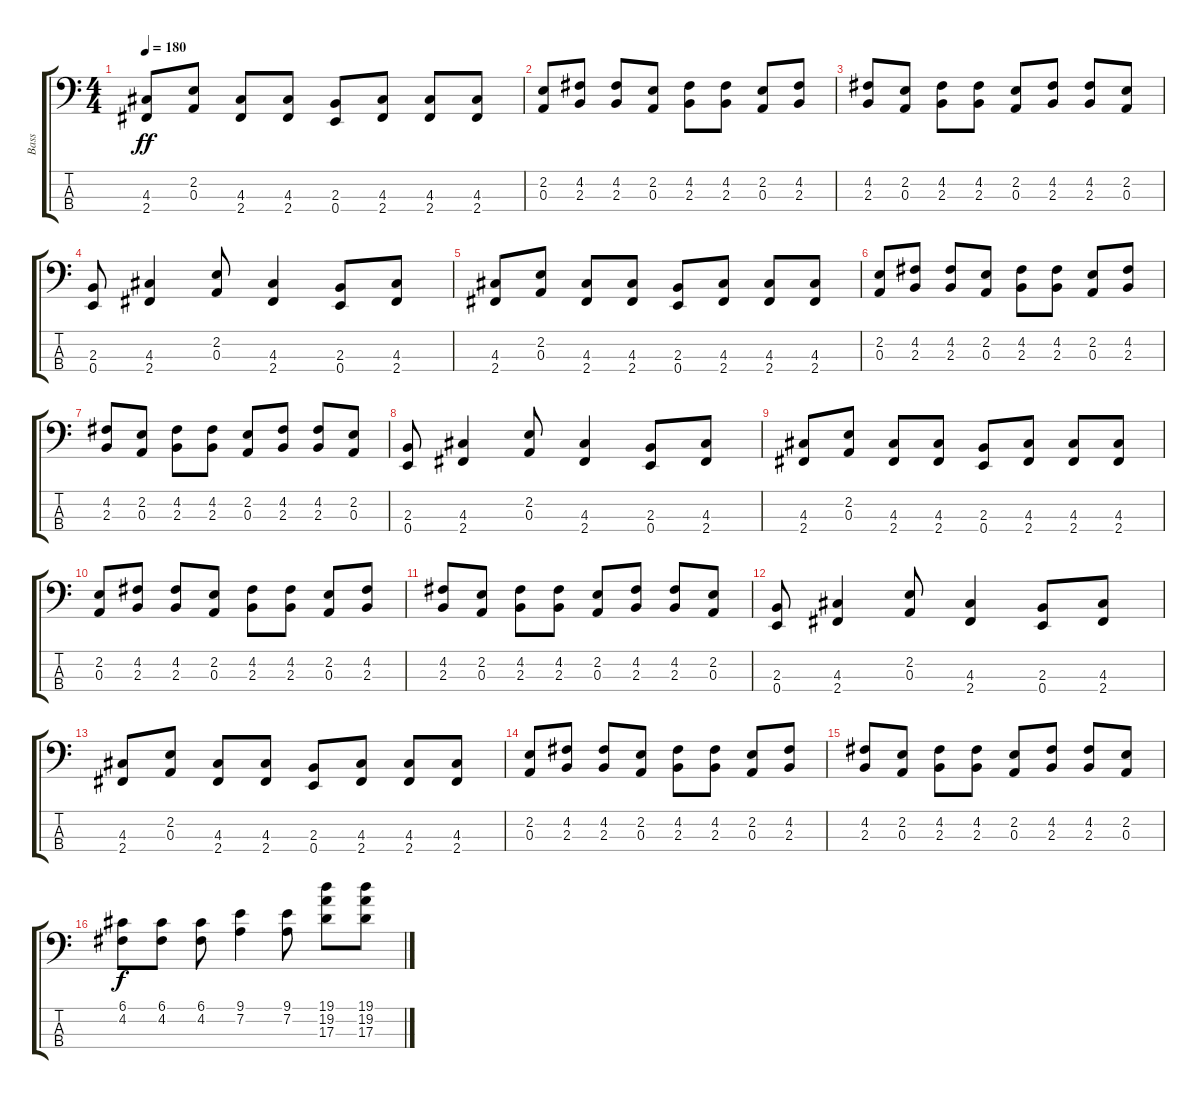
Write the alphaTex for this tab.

\track ("Bass" "Bass") {instrument electricbasspick}
\staff {score tabs}
\tuning (G2 D2 A1 E1) {hide}
\ts (4 4)
\tempo 180
\clef f4
\ks c
(4.3 2.4).8{dy ff} (2.2 0.3).8 (4.3 2.4).8 (4.3 2.4).8 (2.3 0.4).8 (4.3 2.4).8 (4.3 2.4).8 (4.3 2.4).8 |
(2.2 0.3).8 (4.2 2.3).8 (4.2 2.3).8 (2.2 0.3).8 (4.2 2.3).8 (4.2 2.3).8 (2.2 0.3).8 (4.2 2.3).8 |
(4.2 2.3).8 (2.2 0.3).8 (4.2 2.3).8 (4.2 2.3).8 (2.2 0.3).8 (4.2 2.3).8 (4.2 2.3).8 (2.2 0.3).8 |
(2.3 0.4).8 (4.3 2.4).4 (2.2 0.3).8 (4.3 2.4).4 (2.3 0.4).8 (4.3 2.4).8 |
(4.3 2.4).8 (2.2 0.3).8 (4.3 2.4).8 (4.3 2.4).8 (2.3 0.4).8 (4.3 2.4).8 (4.3 2.4).8 (4.3 2.4).8 |
(2.2 0.3).8 (4.2 2.3).8 (4.2 2.3).8 (2.2 0.3).8 (4.2 2.3).8 (4.2 2.3).8 (2.2 0.3).8 (4.2 2.3).8 |
(4.2 2.3).8 (2.2 0.3).8 (4.2 2.3).8 (4.2 2.3).8 (2.2 0.3).8 (4.2 2.3).8 (4.2 2.3).8 (2.2 0.3).8 |
(2.3 0.4).8 (4.3 2.4).4 (2.2 0.3).8 (4.3 2.4).4 (2.3 0.4).8 (4.3 2.4).8 |
(4.3 2.4).8 (2.2 0.3).8 (4.3 2.4).8 (4.3 2.4).8 (2.3 0.4).8 (4.3 2.4).8 (4.3 2.4).8 (4.3 2.4).8 |
(2.2 0.3).8 (4.2 2.3).8 (4.2 2.3).8 (2.2 0.3).8 (4.2 2.3).8 (4.2 2.3).8 (2.2 0.3).8 (4.2 2.3).8 |
(4.2 2.3).8 (2.2 0.3).8 (4.2 2.3).8 (4.2 2.3).8 (2.2 0.3).8 (4.2 2.3).8 (4.2 2.3).8 (2.2 0.3).8 |
(2.3 0.4).8 (4.3 2.4).4 (2.2 0.3).8 (4.3 2.4).4 (2.3 0.4).8 (4.3 2.4).8 |
(4.3 2.4).8 (2.2 0.3).8 (4.3 2.4).8 (4.3 2.4).8 (2.3 0.4).8 (4.3 2.4).8 (4.3 2.4).8 (4.3 2.4).8 |
(2.2 0.3).8 (4.2 2.3).8 (4.2 2.3).8 (2.2 0.3).8 (4.2 2.3).8 (4.2 2.3).8 (2.2 0.3).8 (4.2 2.3).8 |
(4.2 2.3).8 (2.2 0.3).8 (4.2 2.3).8 (4.2 2.3).8 (2.2 0.3).8 (4.2 2.3).8 (4.2 2.3).8 (2.2 0.3).8 |
(6.1 4.2).8{dy f} (6.1 4.2).8 (6.1 4.2).8 (9.1 7.2).4 (9.1 7.2).8 (19.1 19.2 17.3).8 (19.1 19.2 17.3).8
